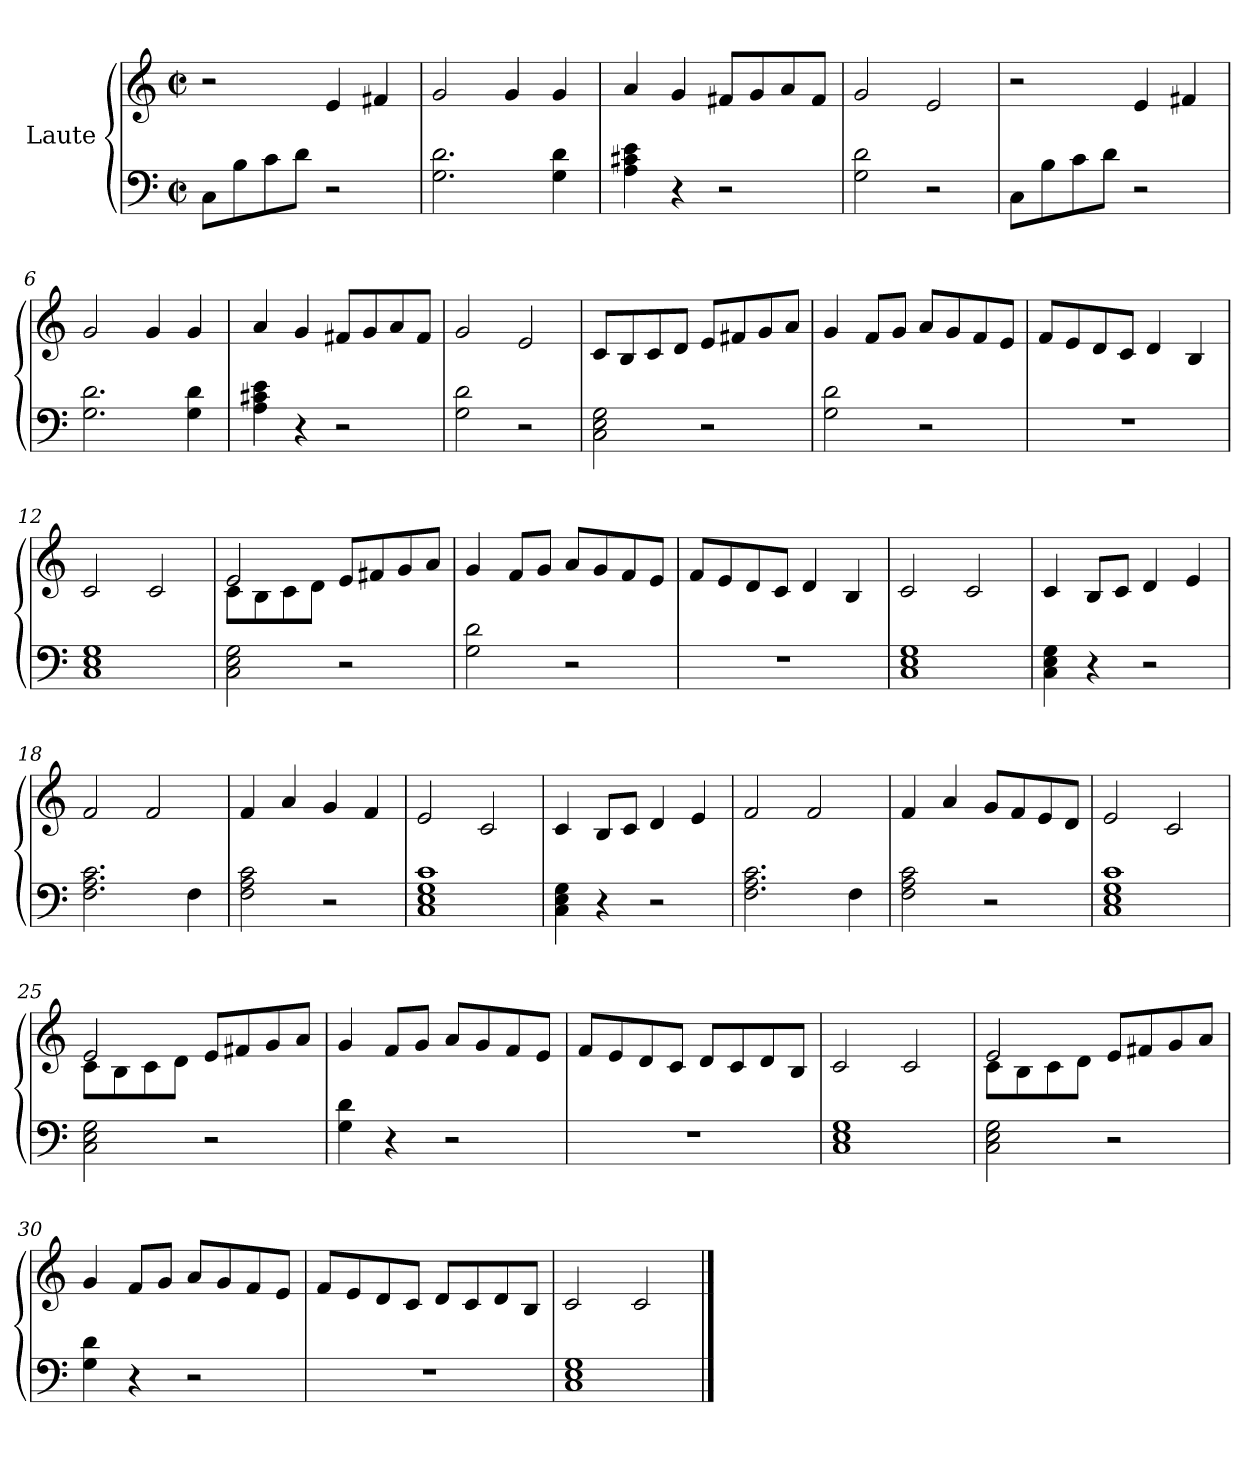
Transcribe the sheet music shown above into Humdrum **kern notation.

**kern	**kern
*part1	*part1
*staff2	*staff1
*I"Laute	*
*clefF4	*clefG2
*k[]	*k[]
*M2/2	*M2/2
*met(c|)	*met(c|)
=1	=1
8C\L	2r
8B\	.
8c\	.
8d\J	.
2r	4e/
.	4f#X/
=2	=2
2.G\ 2.d\	2g/
.	4g/
4G\ 4d\	4g/
=3	=3
4A\ 4c#X\ 4e\	4a/
4r	4g/
2r	8f#X/L
.	8g/
.	8a/
.	8f#/J
=4	=4
2G\ 2d\	2g/
2r	2e/
=5	=5
8C\L	2r
8B\	.
8c\	.
8d\J	.
2r	4e/
.	4f#X/
!!LO:LB:g=z
=6	=6
2.G\ 2.d\	2g/
.	4g/
4G\ 4d\	4g/
=7	=7
4A\ 4c#X\ 4e\	4a/
4r	4g/
2r	8f#X/L
.	8g/
.	8a/
.	8f#/J
=8	=8
2G\ 2d\	2g/
2r	2e/
=9	=9
2C\ 2E\ 2G\	8c/L
.	8B/
.	8c/
.	8d/J
2r	8e/L
.	8f#X/
.	8g/
.	8a/J
=10	=10
2G\ 2d\	4g/
.	8f/L
.	8g/J
2r	8a/L
.	8g/
.	8f/
.	8e/J
!!LO:LB:g=z
=11	=11
1r	8f/L
.	8e/
.	8d/
.	8c/J
.	4d/
.	4B/
=12	=12
1C 1E 1G	2c/
.	2c/
=13	=13
*	*^
2C\ 2E\ 2G\	2e/	8c\L
.	.	8B\
.	.	8c\
.	.	8d\J
2r	2ryy	8e/L
.	.	8f#X/
.	.	8g/
.	.	8a/J
*	*v	*v
=14	=14
2G\ 2d\	4g/
.	8f/L
.	8g/J
2r	8a/L
.	8g/
.	8f/
.	8e/J
!!LO:LB:g=z
=15	=15
1r	8f/L
.	8e/
.	8d/
.	8c/J
.	4d/
.	4B/
=16	=16
1C 1E 1G	2c/
.	2c/
=17	=17
4C\ 4E\ 4G\	4c/
4r	8B/L
.	8c/J
2r	4d/
.	4e/
=18	=18
2.F\ 2.A\ 2.c\	2f/
.	2f/
4F\	.
=19	=19
2F\ 2A\ 2c\	4f/
.	4a/
2r	4g/
.	4f/
=20	=20
1C 1E 1G 1c	2e/
.	2c/
!!LO:LB:g=z
=21	=21
4C\ 4E\ 4G\	4c/
4r	8B/L
.	8c/J
2r	4d/
.	4e/
=22	=22
2.F\ 2.A\ 2.c\	2f/
.	2f/
4F\	.
=23	=23
2F\ 2A\ 2c\	4f/
.	4a/
2r	8g/L
.	8f/
.	8e/
.	8d/J
=24	=24
1C 1E 1G 1c	2e/
.	2c/
=25	=25
*	*^
2C\ 2E\ 2G\	2e/	8c\L
.	.	8B\
.	.	8c\
.	.	8d\J
2r	2ryy	8e/L
.	.	8f#X/
.	.	8g/
.	.	8a/J
*	*v	*v
!!LO:LB:g=z
=26	=26
4G\ 4d\	4g/
4r	8f/L
.	8g/J
2r	8a/L
.	8g/
.	8f/
.	8e/J
=27	=27
1r	8f/L
.	8e/
.	8d/
.	8c/J
.	8d/L
.	8c/
.	8d/
.	8B/J
=28	=28
1C 1E 1G	2c/
.	2c/
=29	=29
*	*^
2C\ 2E\ 2G\	2e/	8c\L
.	.	8B\
.	.	8c\
.	.	8d\J
2r	2ryy	8e/L
.	.	8f#X/
.	.	8g/
.	.	8a/J
*	*v	*v
=30	=30
4G\ 4d\	4g/
4r	8f/L
.	8g/J
2r	8a/L
.	8g/
.	8f/
.	8e/J
!!LO:PB:g=z
=31	=31
1r	8f/L
.	8e/
.	8d/
.	8c/J
.	8d/L
.	8c/
.	8d/
.	8B/J
=32	=32
1C 1E 1G	2c/
.	2c/
==	==
*-	*-
